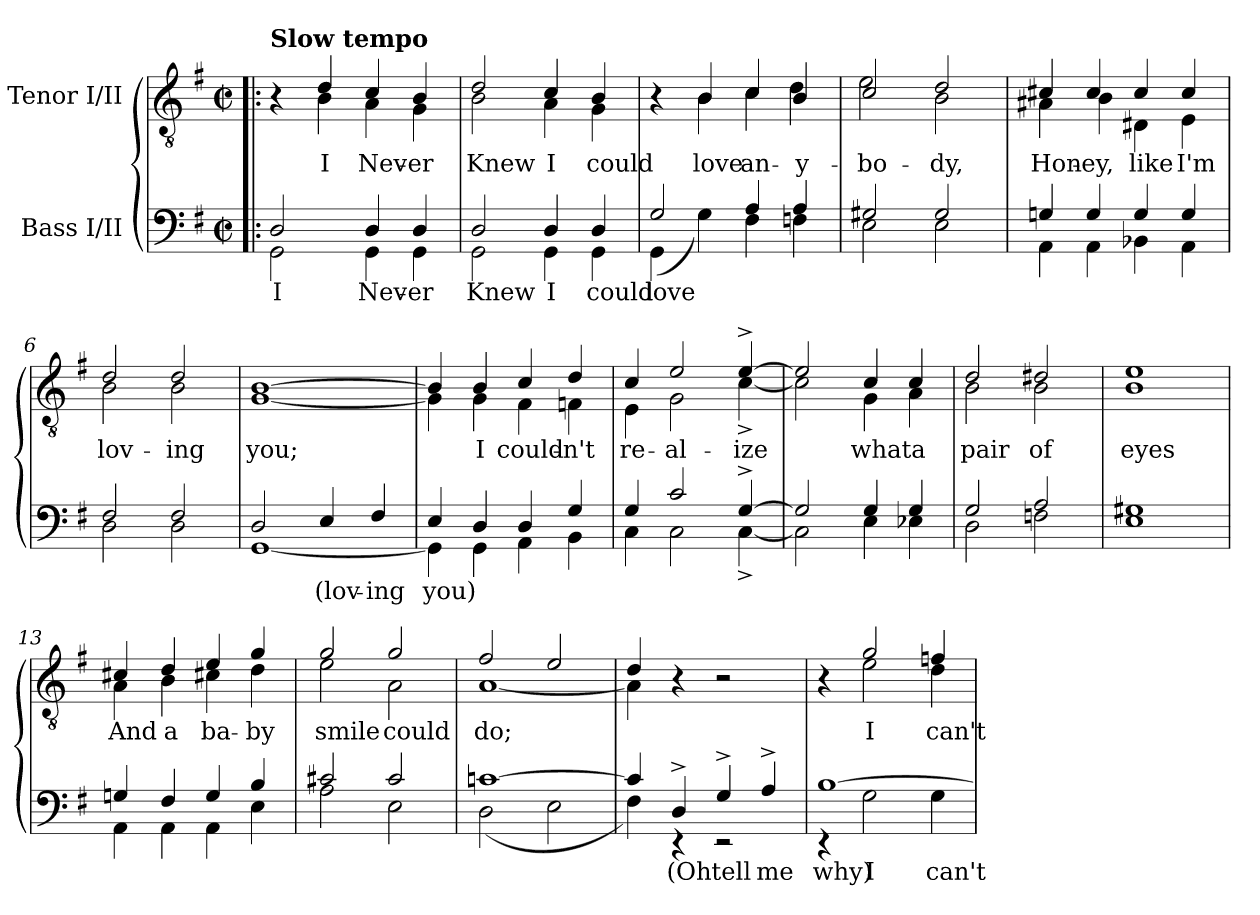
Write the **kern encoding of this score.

**kern	**text	**kern	**text
*part2	*part2	*part1	*part1
*staff2	*staff2	*staff1	*staff1
*I"Bass I/II	*	*I"Tenor I/II	*
*clefF4	*	*clefGv2	*
*k[f#]	*	*k[f#]	*
*G:	*	*G:	*
*M2/2	*	*M2/2	*
*met(c|)	*	*met(c|)	*
=1!|:	=1!|:	=1!|:	=1!|:
*^	*	*^	*
!	!	!	!LO:TX:a:B:t=Slow tempo	!	!
2D/	2GG\	I	4r	4ryy	.
.	.	.	4d/	4B\	I
4D/	4GG\	Nev-	4c/	4A\	Nev-
4D/	4GG\	-er	4B/	4G\	-er
=2	=2	=2	=2	=2	=2
2D/	2GG\	Knew	2d/	2B\	Knew
4D/	4GG\	I	4c/	4A\	I
4D/	4GG\	could	4B/	4G\	could
=3	=3	=3	=3	=3	=3
2G/	(4GG\	love	4r	4ryy	.
.	4G\)	.	4B/	4B\	love
4A/	4F#\	.	4c/	4c\	an-
4A/	4Fn\	.	4B/	4d\	-y-
=4	=4	=4	=4	=4	=4
2G#X/	2E\	.	2c/	2e\	-bo-
2G#/	2E\	.	2d/	2B\	-dy,
=5	=5	=5	=5	=5	=5
4Gn/	4AA\	.	4c#X/	4A#X\	Hon-
4G/	4AA\	.	4c#/	4B\	-ey,
4G/	4BB-X\	.	4c#/	4D#X\	like
4G/	4AA\	.	4c#/	4E\	I'm
=6	=6	=6	=6	=6	=6
2F#/	2D\	.	2d/	2B\	lov-
2F#/	2D\	.	2d/	2B\	-ing
!!LO:LB:g=z	!!
=7	=7	=7	=7	=7	=7
2D/	[<1GG	.	[>1B	[<1G	you;
4E/	.	(lov-	.	.	.
4F#/	.	-ing	.	.	.
=8	=8	=8	=8	=8	=8
4E/	4GG\]	you)	4B/]	4G\]	.
4D/	4GG\	.	4B/	4G\	I
4D/	4AA\	.	4c/	4F#\	could-
4G/	4BB\	.	4d/	4Fn\	-n't
=9	=9	=9	=9	=9	=9
4G/	4C\	.	4c/	4E\	re-
2c/	2C\	.	2e/	2G\	-al-
[>4G^>/	[<4C^<\	.	[>4e^>/	[<4c^<\	-ize
=10	=10	=10	=10	=10	=10
2G/]	2C\]	.	2e/]	2c\]	.
4G/	4E\	.	4c/	4G\	what
4G/	4E-X\	.	4c/	4A\	a
=11	=11	=11	=11	=11	=11
2G/	2D\	.	2d/	2B\	pair
2A/	2Fn\	.	2d#X/	2B\	of
=12	=12	=12	=12	=12	=12
1G#X	1E	.	1e	1B	eyes
=13	=13	=13	=13	=13	=13
4Gn/	4AA\	.	4c#X/	4A\	And
4F#/	4AA\	.	4d/	4B\	a
4G/	4AA\	.	4e/	4c#X\	ba-
4B/	4E\	.	4g/	4d\	-by
!!LO:LB:g=z	!!
=14	=14	=14	=14	=14	=14
2c#X/	2A\	.	2g/	2e\	smile
2c#/	2E\	.	2g/	2A\	could
=15	=15	=15	=15	=15	=15
[>1cn	(2D\	.	2f#/	[<1A	do;
.	2E\	.	2e/	.	.
=16	=16	=16	=16	=16	=16
4c/]	4F#\)	.	4d/	4A\]	.
4D^>/	4rEE	(Oh	4r	4ryy	.
4G^>/	2rEE	tell	2r	2ryy	.
4A^>/	.	me	.	.	.
=17	=17	=17	=17	=17	=17
[>1B	4rEE	why)	4r	4ryy	.
.	2G\	I	2g/	2e\	I
.	4G\	can't	4fn/	4d\	can't
*v	*v	*	*	*	*
*	*	*v	*v	*
=	=	=	=
*-	*-	*-	*-
